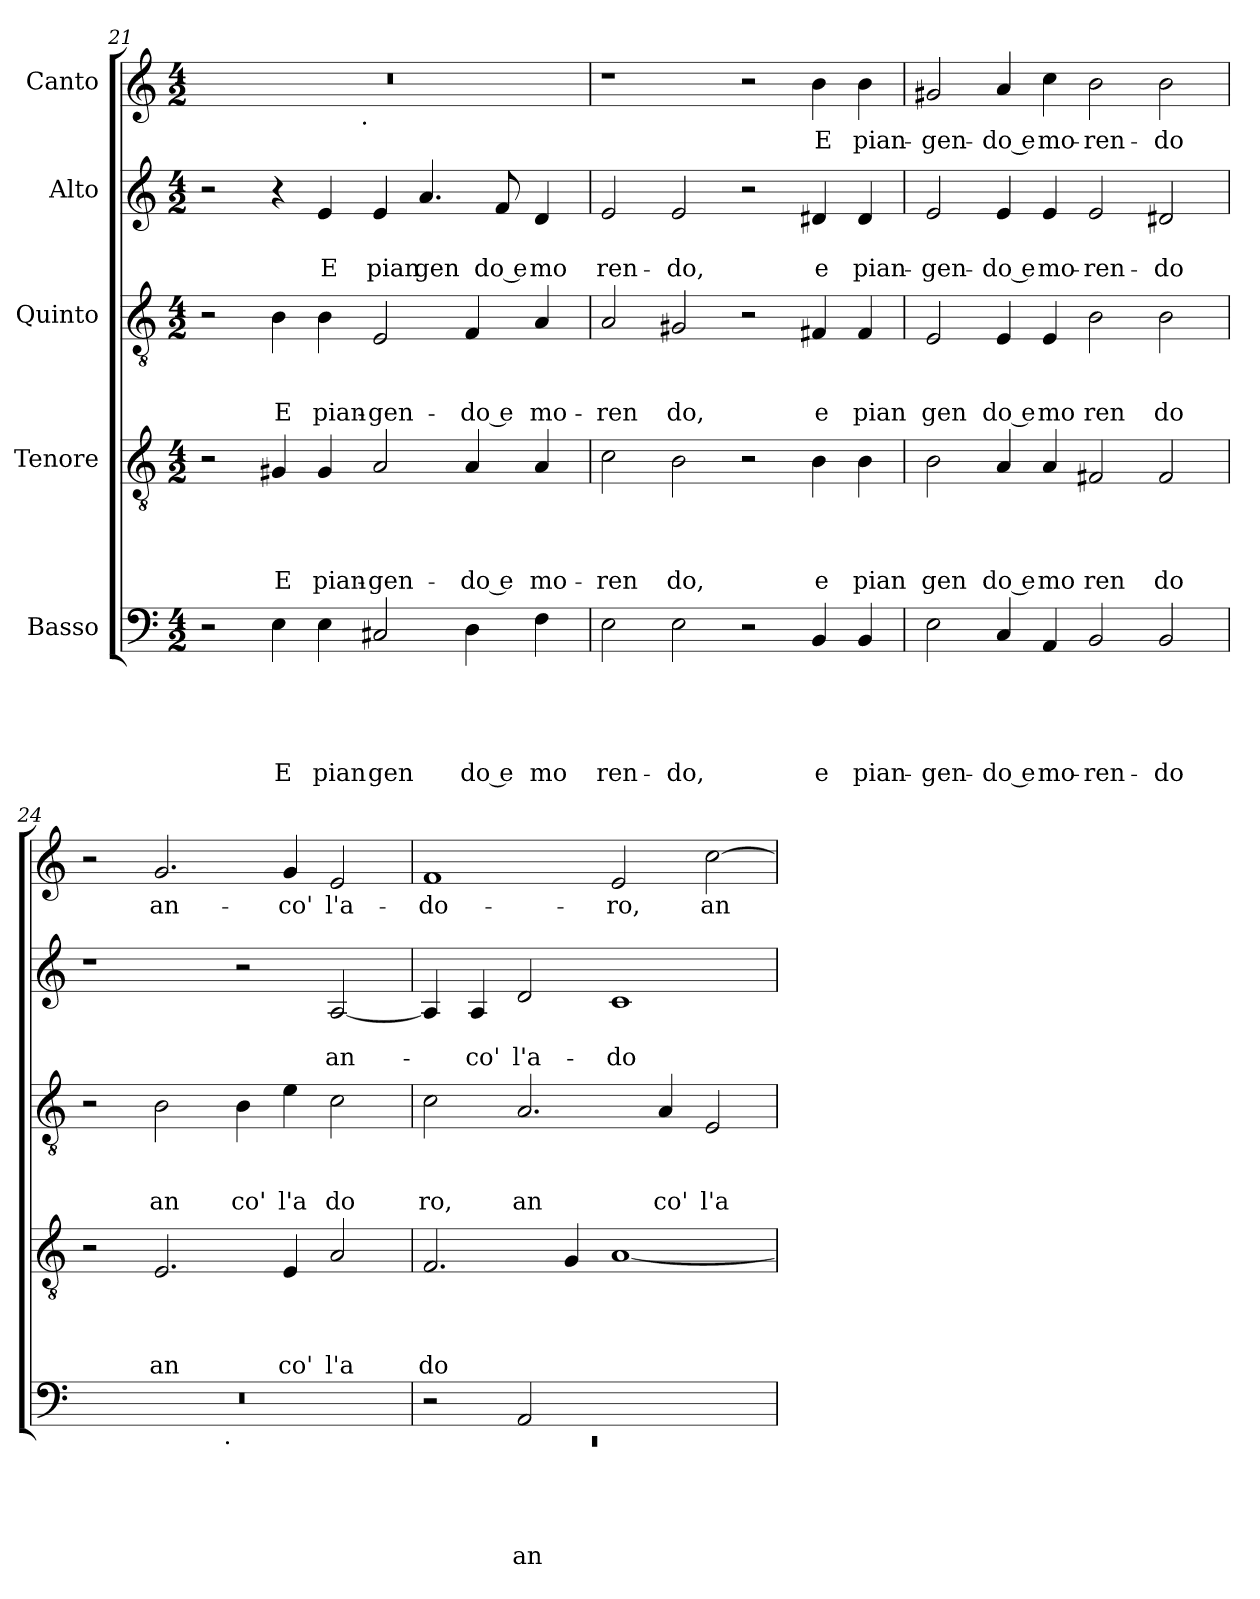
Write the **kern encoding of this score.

**kern	**text	**text	**text	**text	**text	**kern	**text	**text	**text	**text	**kern	**text	**text	**text	**kern	**text	**text	**kern	**text
*part5	*part5	*part5	*part5	*part5	*part5	*part4	*part4	*part4	*part4	*part4	*part3	*part3	*part3	*part3	*part2	*part2	*part2	*part1	*part1
*staff5	*staff5	*staff5	*staff5	*staff5	*staff5	*staff4	*staff4	*staff4	*staff4	*staff4	*staff3	*staff3	*staff3	*staff3	*staff2	*staff2	*staff2	*staff1	*staff1
*I"Basso	*	*	*	*	*	*I"Tenore	*	*	*	*	*I"Quinto	*	*	*	*I"Alto	*	*	*I"Canto	*
*clefF4	*	*	*	*	*	*clefGv2	*	*	*	*	*clefGv2	*	*	*	*clefG2	*	*	*clefG2	*
*k[]	*	*	*	*	*	*k[]	*	*	*	*	*k[]	*	*	*	*k[]	*	*	*k[]	*
*C:	*	*	*	*	*	*C:	*	*	*	*	*C:	*	*	*	*C:	*	*	*C:	*
*M4/2	*	*	*	*	*	*M4/2	*	*	*	*	*M4/2	*	*	*	*M4/2	*	*	*M4/2	*
=21	=21	=21	=21	=21	=21	=21	=21	=21	=21	=21	=21	=21	=21	=21	=21	=21	=21	=21	=21
*	*	*	*	*	*	*	*	*	*	*	*	*	*	*	*	*	*	*^	*
2r	.	.	.	.	.	2r	.	.	.	.	2r	.	.	.	2r	.	.	0r	2ryy	.
!	!	!	!	!	!LO:LY:b	!	!	!	!	!LO:LY:b	!	!	!	!LO:LY:b	!	!	!	!	!	!
4E\	.	.	.	.	E	4G#X/	.	.	.	E	4B\	.	.	E	4r	.	.	.	4...ryy	.
!	!	!	!	!	!LO:LY:b	!	!	!	!	!LO:LY:b	!	!	!	!LO:LY:b	!	!	!LO:LY:b	!	!	!
4E\	.	.	.	.	pian	4G#/	.	.	.	pian-	4B\	.	.	pian-	4e/	.	E	.	.	.
!	!	!	!	!	!	!	!	!	!	!	!	!	!	!	!	!	!	!	!LO:TX:b:t=.	!
.	.	.	.	.	.	.	.	.	.	.	.	.	.	.	.	.	.	.	1ryy	.
!	!	!	!	!	!LO:LY:b	!	!	!	!	!LO:LY:b	!	!	!	!LO:LY:b	!	!	!LO:LY:b	!	!	!
2C#X/	.	.	.	.	gen	2A/	.	.	.	-gen-	2E/	.	.	-gen-	4e/	.	pian	.	.	.
!	!	!	!	!	!	!	!	!	!	!	!	!	!	!	!	!	!LO:LY:b	!	!	!
.	.	.	.	.	.	.	.	.	.	.	.	.	.	.	4.a/	.	gen	.	.	.
!	!	!	!	!	!LO:LY:b:rj	!	!	!	!	!LO:LY:b:rj	!	!	!	!LO:LY:b:rj	!	!	!	!	!	!
4D\	.	.	.	.	do e	4A/	.	.	.	-do e	4F/	.	.	-do e	.	.	.	.	.	.
!	!	!	!	!	!	!	!	!	!	!	!	!	!	!	!	!	!LO:LY:b:rj	!	!	!
.	.	.	.	.	.	.	.	.	.	.	.	.	.	.	8f/	.	do e	.	.	.
!	!	!	!	!	!LO:LY:b	!	!	!	!	!LO:LY:b	!	!	!	!LO:LY:b	!	!	!LO:LY:b	!	!	!
4F\	.	.	.	.	mo	4A/	.	.	.	mo-	4A/	.	.	mo-	4d/	.	mo	.	.	.
.	.	.	.	.	.	.	.	.	.	.	.	.	.	.	.	.	.	.	32ryy	.
!!LO:LB:g=z
=22	=22	=22	=22	=22	=22	=22	=22	=22	=22	=22	=22	=22	=22	=22	=22	=22	=22	=22	=22	=22
!	!	!	!	!	!LO:LY:b	!	!	!	!	!LO:LY:b	!	!	!	!LO:LY:b	!	!	!LO:LY:b	!	!	!
*	*	*	*	*	*	*	*	*	*	*	*	*	*	*	*	*	*	*v	*v	*
2E\	.	.	.	.	ren-	2c\	.	.	.	-ren	2A/	.	.	-ren	2e/	.	ren-	1r	.
!	!	!	!	!	!LO:LY:b	!	!	!	!	!LO:LY:b	!	!	!	!LO:LY:b	!	!	!LO:LY:b	!	!
2E\	.	.	.	.	-do,	2B\	.	.	.	do,	2G#X/	.	.	do,	2e/	.	-do,	.	.
2r	.	.	.	.	.	2r	.	.	.	.	2r	.	.	.	2r	.	.	2r	.
!	!	!	!	!	!LO:LY:b	!	!	!	!	!LO:LY:b	!	!	!	!LO:LY:b	!	!	!LO:LY:b	!	!LO:LY:b
4BB/	.	.	.	.	e	4B\	.	.	.	e	4F#X/	.	.	e	4d#X/	.	e	4b\	E
!	!	!	!	!	!LO:LY:b	!	!	!	!	!LO:LY:b	!	!	!	!LO:LY:b	!	!	!LO:LY:b	!	!LO:LY:b
4BB/	.	.	.	.	pian-	4B\	.	.	.	pian	4F#/	.	.	pian	4d#/	.	pian-	4b\	pian-
=23	=23	=23	=23	=23	=23	=23	=23	=23	=23	=23	=23	=23	=23	=23	=23	=23	=23	=23	=23
!	!	!	!	!	!LO:LY:b	!	!	!	!	!LO:LY:b	!	!	!	!LO:LY:b	!	!	!LO:LY:b	!	!LO:LY:b
2E\	.	.	.	.	-gen-	2B\	.	.	.	gen	2E/	.	.	gen	2e/	.	-gen-	2g#X/	-gen-
!	!	!	!	!	!LO:LY:b:rj	!	!	!	!	!LO:LY:b:rj	!	!	!	!LO:LY:b:rj	!	!	!LO:LY:b:rj	!	!LO:LY:b:rj
4C/	.	.	.	.	-do e	4A/	.	.	.	do e	4E/	.	.	do e	4e/	.	-do e	4a/	-do e
!	!	!	!	!	!LO:LY:b	!	!	!	!	!LO:LY:b	!	!	!	!LO:LY:b	!	!	!LO:LY:b	!	!LO:LY:b
4AA/	.	.	.	.	mo-	4A/	.	.	.	mo	4E/	.	.	mo	4e/	.	mo-	4cc\	mo-
!	!	!	!	!	!LO:LY:b	!	!	!	!	!LO:LY:b	!	!	!	!LO:LY:b	!	!	!LO:LY:b	!	!LO:LY:b
2BB/	.	.	.	.	-ren-	2F#X/	.	.	.	ren	2B\	.	.	ren	2e/	.	-ren-	2b\	-ren-
!	!	!	!	!	!LO:LY:b	!	!	!	!	!LO:LY:b	!	!	!	!LO:LY:b	!	!	!LO:LY:b	!	!LO:LY:b
2BB/	.	.	.	.	-do	2F#/	.	.	.	do	2B\	.	.	do	2d#X/	.	-do	2b\	-do
=24	=24	=24	=24	=24	=24	=24	=24	=24	=24	=24	=24	=24	=24	=24	=24	=24	=24	=24	=24
*^	*	*	*	*	*	*	*	*	*	*	*	*	*	*	*	*	*	*	*
0r	2ryy	.	.	.	.	.	2r	.	.	.	.	2r	.	.	.	1r	.	.	2r	.
!	!	!	!	!	!	!	!	!	!	!	!LO:LY:b	!	!	!	!LO:LY:b	!	!	!	!	!LO:LY:b
.	4...ryy	.	.	.	.	.	2.E/	.	.	.	an	2B\	.	.	an	.	.	.	2.g/	an-
!	!LO:TX:b:t=.	!	!	!	!	!	!	!	!	!	!	!	!	!	!	!	!	!	!	!
.	1ryy	.	.	.	.	.	.	.	.	.	.	.	.	.	.	.	.	.	.	.
!	!	!	!	!	!	!	!	!	!	!	!	!	!	!	!LO:LY:b	!	!	!	!	!
.	.	.	.	.	.	.	.	.	.	.	.	4B\	.	.	co'	2r	.	.	.	.
!	!	!	!	!	!	!	!	!	!	!	!LO:LY:b	!	!	!	!LO:LY:b	!	!	!	!	!LO:LY:b
.	.	.	.	.	.	.	4E/	.	.	.	co'	4e\	.	.	l'a	.	.	.	4g/	-co'
!	!	!	!	!	!	!	!	!	!	!	!LO:LY:b	!	!	!	!LO:LY:b	!	!	!LO:LY:b	!	!LO:LY:b
.	.	.	.	.	.	.	2A/	.	.	.	l'a	2c\	.	.	do	[<2A/	.	an-	2e/	l'a-
.	32ryy	.	.	.	.	.	.	.	.	.	.	.	.	.	.	.	.	.	.	.
=25	=25	=25	=25	=25	=25	=25	=25	=25	=25	=25	=25	=25	=25	=25	=25	=25	=25	=25	=25	=25
!	!LO:N:vis=1	!	!	!	!	!	!	!	!	!	!LO:LY:b	!	!	!	!LO:LY:b	!	!	!	!	!LO:LY:b
*	*^	*	*	*	*	*	*	*	*	*	*	*	*	*	*	*	*	*	*	*
0ryy	0rEE	2r	.	.	.	.	.	2.F/	.	.	.	do	2c\	.	.	ro,	4A/]	.	.	1f	-do-
!	!	!	!	!	!	!	!	!	!	!	!	!	!	!	!	!	!	!	!LO:LY:b	!	!
.	.	.	.	.	.	.	.	.	.	.	.	.	.	.	.	.	4A/	.	-co'	.	.
!	!	!	!	!	!	!	!LO:LY:b	!	!	!	!	!	!	!	!	!LO:LY:b	!	!	!LO:LY:b	!	!
.	.	2AA/	.	.	.	.	an-	.	.	.	.	.	2.A/	.	.	an	2d/	.	l'a-	.	.
.	.	.	.	.	.	.	.	4G/	.	.	.	.	.	.	.	.	.	.	.	.	.
!	!	!	!	!	!	!	!	!	!	!	!	!	!	!	!	!	!	!	!LO:LY:b	!	!LO:LY:b
.	.	1ryy	.	.	.	.	.	[<1A	.	.	.	.	.	.	.	.	1c	.	-do-	2e/	-ro,
!	!	!	!	!	!	!	!	!	!	!	!	!	!	!	!	!LO:LY:b	!	!	!	!	!
.	.	.	.	.	.	.	.	.	.	.	.	.	4A/	.	.	co'	.	.	.	.	.
!	!	!	!	!	!	!	!	!	!	!	!	!	!	!	!	!LO:LY:b	!	!	!	!	!LO:LY:b
.	.	.	.	.	.	.	.	.	.	.	.	.	2E/	.	.	l'a	.	.	.	[>2cc\	an-
*v	*v	*v	*	*	*	*	*	*	*	*	*	*	*	*	*	*	*	*	*	*	*
=	=	=	=	=	=	=	=	=	=	=	=	=	=	=	=	=	=	=	=
*-	*-	*-	*-	*-	*-	*-	*-	*-	*-	*-	*-	*-	*-	*-	*-	*-	*-	*-	*-
